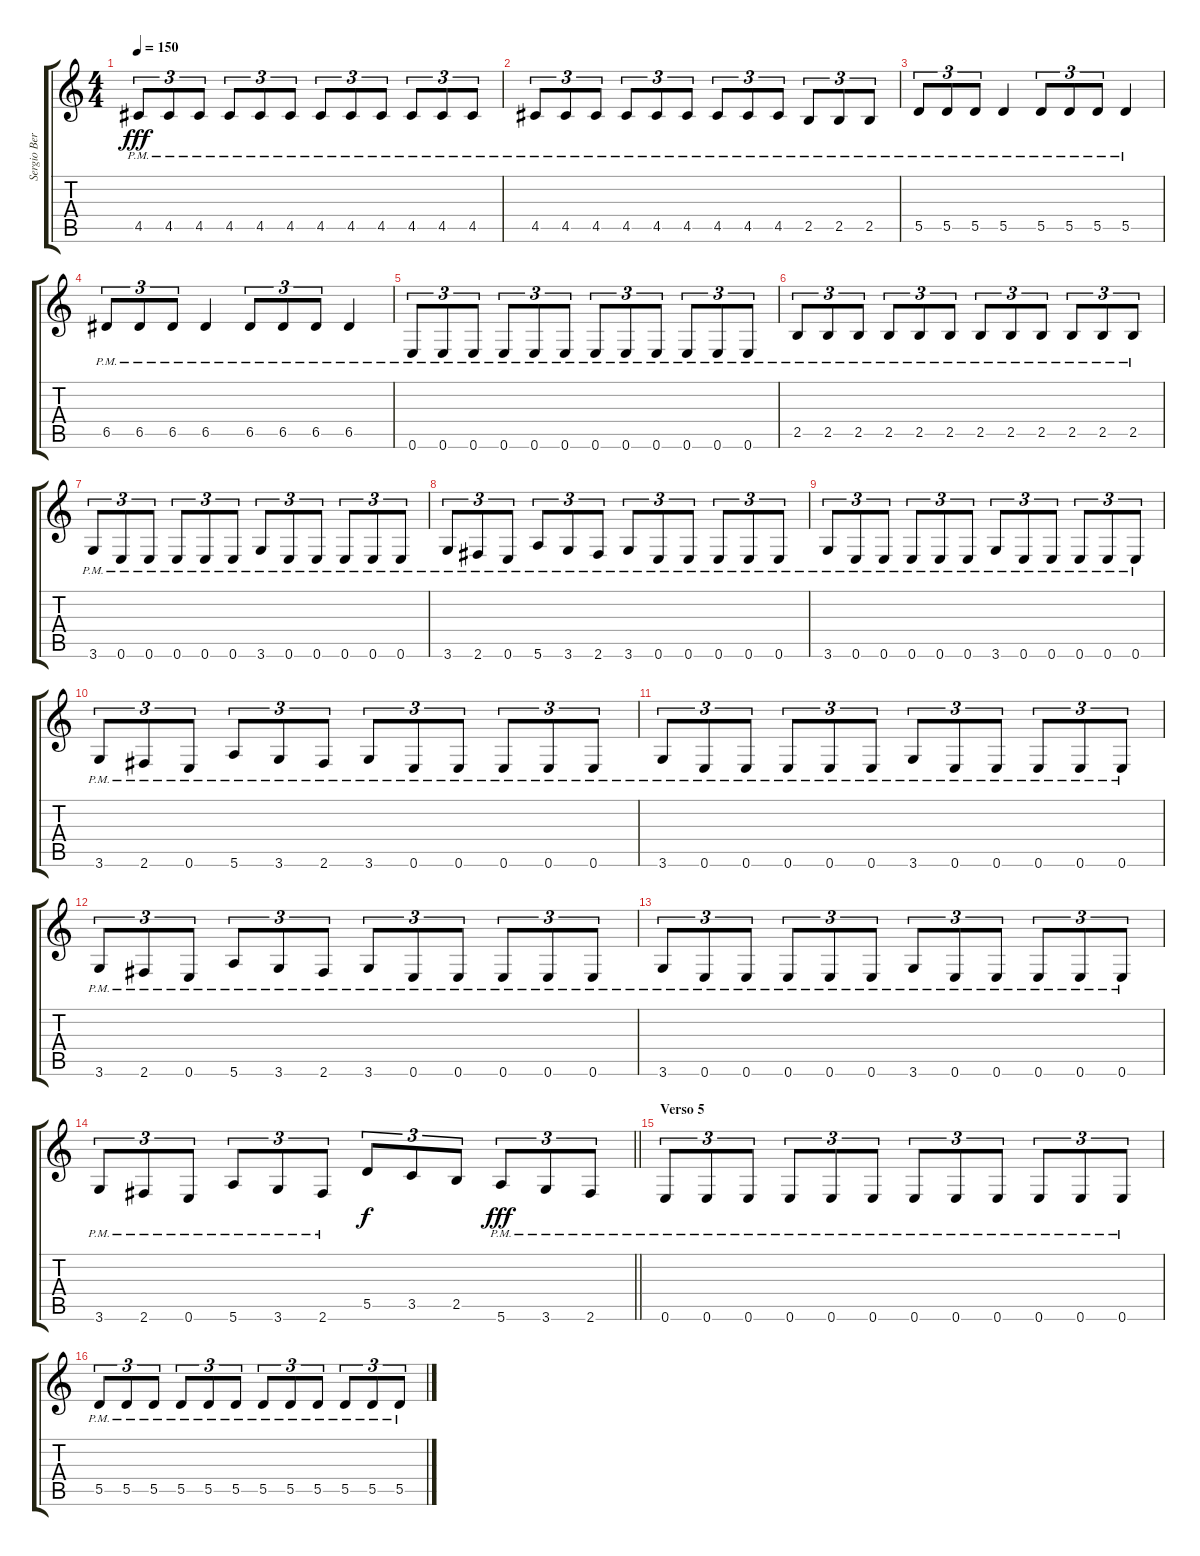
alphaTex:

\track ("Sergio Berdichevsky" "Sergio Ber") {instrument distortionguitar}
\staff {score tabs}
\tuning (E4 B3 G3 D3 A2 E2) {hide}
\ts (4 4)
\tempo 150
\clef g2
\ks c
4.5{pm}.8{tu (3 2) dy fff} 4.5{pm}.8{tu (3 2)} 4.5{pm}.8{tu (3 2)} 4.5{pm}.8{tu (3 2)} 4.5{pm}.8{tu (3 2)} 4.5{pm}.8{tu (3 2)} 4.5{pm}.8{tu (3 2)} 4.5{pm}.8{tu (3 2)} 4.5{pm}.8{tu (3 2)} 4.5{pm}.8{tu (3 2)} 4.5{pm}.8{tu (3 2)} 4.5{pm}.8{tu (3 2)} |
4.5{pm}.8{tu (3 2)} 4.5{pm}.8{tu (3 2)} 4.5{pm}.8{tu (3 2)} 4.5{pm}.8{tu (3 2)} 4.5{pm}.8{tu (3 2)} 4.5{pm}.8{tu (3 2)} 4.5{pm}.8{tu (3 2)} 4.5{pm}.8{tu (3 2)} 4.5{pm}.8{tu (3 2)} 2.5{pm}.8{tu (3 2)} 2.5{pm}.8{tu (3 2)} 2.5{pm}.8{tu (3 2)} |
5.5{pm}.8{tu (3 2)} 5.5{pm}.8{tu (3 2)} 5.5{pm}.8{tu (3 2)} 5.5{pm}.4 5.5{pm}.8{tu (3 2)} 5.5{pm}.8{tu (3 2)} 5.5{pm}.8{tu (3 2)} 5.5{pm}.4 |
6.5{pm}.8{tu (3 2)} 6.5{pm}.8{tu (3 2)} 6.5{pm}.8{tu (3 2)} 6.5{pm}.4 6.5{pm}.8{tu (3 2)} 6.5{pm}.8{tu (3 2)} 6.5{pm}.8{tu (3 2)} 6.5{pm}.4 |
0.6{pm}.8{tu (3 2)} 0.6{pm}.8{tu (3 2)} 0.6{pm}.8{tu (3 2)} 0.6{pm}.8{tu (3 2)} 0.6{pm}.8{tu (3 2)} 0.6{pm}.8{tu (3 2)} 0.6{pm}.8{tu (3 2)} 0.6{pm}.8{tu (3 2)} 0.6{pm}.8{tu (3 2)} 0.6{pm}.8{tu (3 2)} 0.6{pm}.8{tu (3 2)} 0.6{pm}.8{tu (3 2)} |
2.5{pm}.8{tu (3 2)} 2.5{pm}.8{tu (3 2)} 2.5{pm}.8{tu (3 2)} 2.5{pm}.8{tu (3 2)} 2.5{pm}.8{tu (3 2)} 2.5{pm}.8{tu (3 2)} 2.5{pm}.8{tu (3 2)} 2.5{pm}.8{tu (3 2)} 2.5{pm}.8{tu (3 2)} 2.5{pm}.8{tu (3 2)} 2.5{pm}.8{tu (3 2)} 2.5{pm}.8{tu (3 2)} |
3.6{pm}.8{tu (3 2)} 0.6{pm}.8{tu (3 2)} 0.6{pm}.8{tu (3 2)} 0.6{pm}.8{tu (3 2)} 0.6{pm}.8{tu (3 2)} 0.6{pm}.8{tu (3 2)} 3.6{pm}.8{tu (3 2)} 0.6{pm}.8{tu (3 2)} 0.6{pm}.8{tu (3 2)} 0.6{pm}.8{tu (3 2)} 0.6{pm}.8{tu (3 2)} 0.6{pm}.8{tu (3 2)} |
3.6{pm}.8{tu (3 2)} 2.6{pm}.8{tu (3 2)} 0.6{pm}.8{tu (3 2)} 5.6{pm}.8{tu (3 2)} 3.6{pm}.8{tu (3 2)} 2.6{pm}.8{tu (3 2)} 3.6{pm}.8{tu (3 2)} 0.6{pm}.8{tu (3 2)} 0.6{pm}.8{tu (3 2)} 0.6{pm}.8{tu (3 2)} 0.6{pm}.8{tu (3 2)} 0.6{pm}.8{tu (3 2)} |
3.6{pm}.8{tu (3 2)} 0.6{pm}.8{tu (3 2)} 0.6{pm}.8{tu (3 2)} 0.6{pm}.8{tu (3 2)} 0.6{pm}.8{tu (3 2)} 0.6{pm}.8{tu (3 2)} 3.6{pm}.8{tu (3 2)} 0.6{pm}.8{tu (3 2)} 0.6{pm}.8{tu (3 2)} 0.6{pm}.8{tu (3 2)} 0.6{pm}.8{tu (3 2)} 0.6{pm}.8{tu (3 2)} |
3.6{pm}.8{tu (3 2)} 2.6{pm}.8{tu (3 2)} 0.6{pm}.8{tu (3 2)} 5.6{pm}.8{tu (3 2)} 3.6{pm}.8{tu (3 2)} 2.6{pm}.8{tu (3 2)} 3.6{pm}.8{tu (3 2)} 0.6{pm}.8{tu (3 2)} 0.6{pm}.8{tu (3 2)} 0.6{pm}.8{tu (3 2)} 0.6{pm}.8{tu (3 2)} 0.6{pm}.8{tu (3 2)} |
3.6{pm}.8{tu (3 2)} 0.6{pm}.8{tu (3 2)} 0.6{pm}.8{tu (3 2)} 0.6{pm}.8{tu (3 2)} 0.6{pm}.8{tu (3 2)} 0.6{pm}.8{tu (3 2)} 3.6{pm}.8{tu (3 2)} 0.6{pm}.8{tu (3 2)} 0.6{pm}.8{tu (3 2)} 0.6{pm}.8{tu (3 2)} 0.6{pm}.8{tu (3 2)} 0.6{pm}.8{tu (3 2)} |
3.6{pm}.8{tu (3 2)} 2.6{pm}.8{tu (3 2)} 0.6{pm}.8{tu (3 2)} 5.6{pm}.8{tu (3 2)} 3.6{pm}.8{tu (3 2)} 2.6{pm}.8{tu (3 2)} 3.6{pm}.8{tu (3 2)} 0.6{pm}.8{tu (3 2)} 0.6{pm}.8{tu (3 2)} 0.6{pm}.8{tu (3 2)} 0.6{pm}.8{tu (3 2)} 0.6{pm}.8{tu (3 2)} |
3.6{pm}.8{tu (3 2)} 0.6{pm}.8{tu (3 2)} 0.6{pm}.8{tu (3 2)} 0.6{pm}.8{tu (3 2)} 0.6{pm}.8{tu (3 2)} 0.6{pm}.8{tu (3 2)} 3.6{pm}.8{tu (3 2)} 0.6{pm}.8{tu (3 2)} 0.6{pm}.8{tu (3 2)} 0.6{pm}.8{tu (3 2)} 0.6{pm}.8{tu (3 2)} 0.6{pm}.8{tu (3 2)} |
\barLineRight lightlight
3.6{pm}.8{tu (3 2)} 2.6{pm}.8{tu (3 2)} 0.6{pm}.8{tu (3 2)} 5.6{pm}.8{tu (3 2)} 3.6{pm}.8{tu (3 2)} 2.6{pm}.8{tu (3 2)} 5.5.8{tu (3 2) dy f} 3.5.8{tu (3 2)} 2.5.8{tu (3 2)} 5.6{pm}.8{tu (3 2) dy fff} 3.6{pm}.8{tu (3 2)} 2.6{pm}.8{tu (3 2)} |
\section ("" "Verso 5")
0.6{pm}.8{tu (3 2)} 0.6{pm}.8{tu (3 2)} 0.6{pm}.8{tu (3 2)} 0.6{pm}.8{tu (3 2)} 0.6{pm}.8{tu (3 2)} 0.6{pm}.8{tu (3 2)} 0.6{pm}.8{tu (3 2)} 0.6{pm}.8{tu (3 2)} 0.6{pm}.8{tu (3 2)} 0.6{pm}.8{tu (3 2)} 0.6{pm}.8{tu (3 2)} 0.6{pm}.8{tu (3 2)} |
5.5{pm}.8{tu (3 2)} 5.5{pm}.8{tu (3 2)} 5.5{pm}.8{tu (3 2)} 5.5{pm}.8{tu (3 2)} 5.5{pm}.8{tu (3 2)} 5.5{pm}.8{tu (3 2)} 5.5{pm}.8{tu (3 2)} 5.5{pm}.8{tu (3 2)} 5.5{pm}.8{tu (3 2)} 5.5{pm}.8{tu (3 2)} 5.5{pm}.8{tu (3 2)} 5.5{pm}.8{tu (3 2)}
